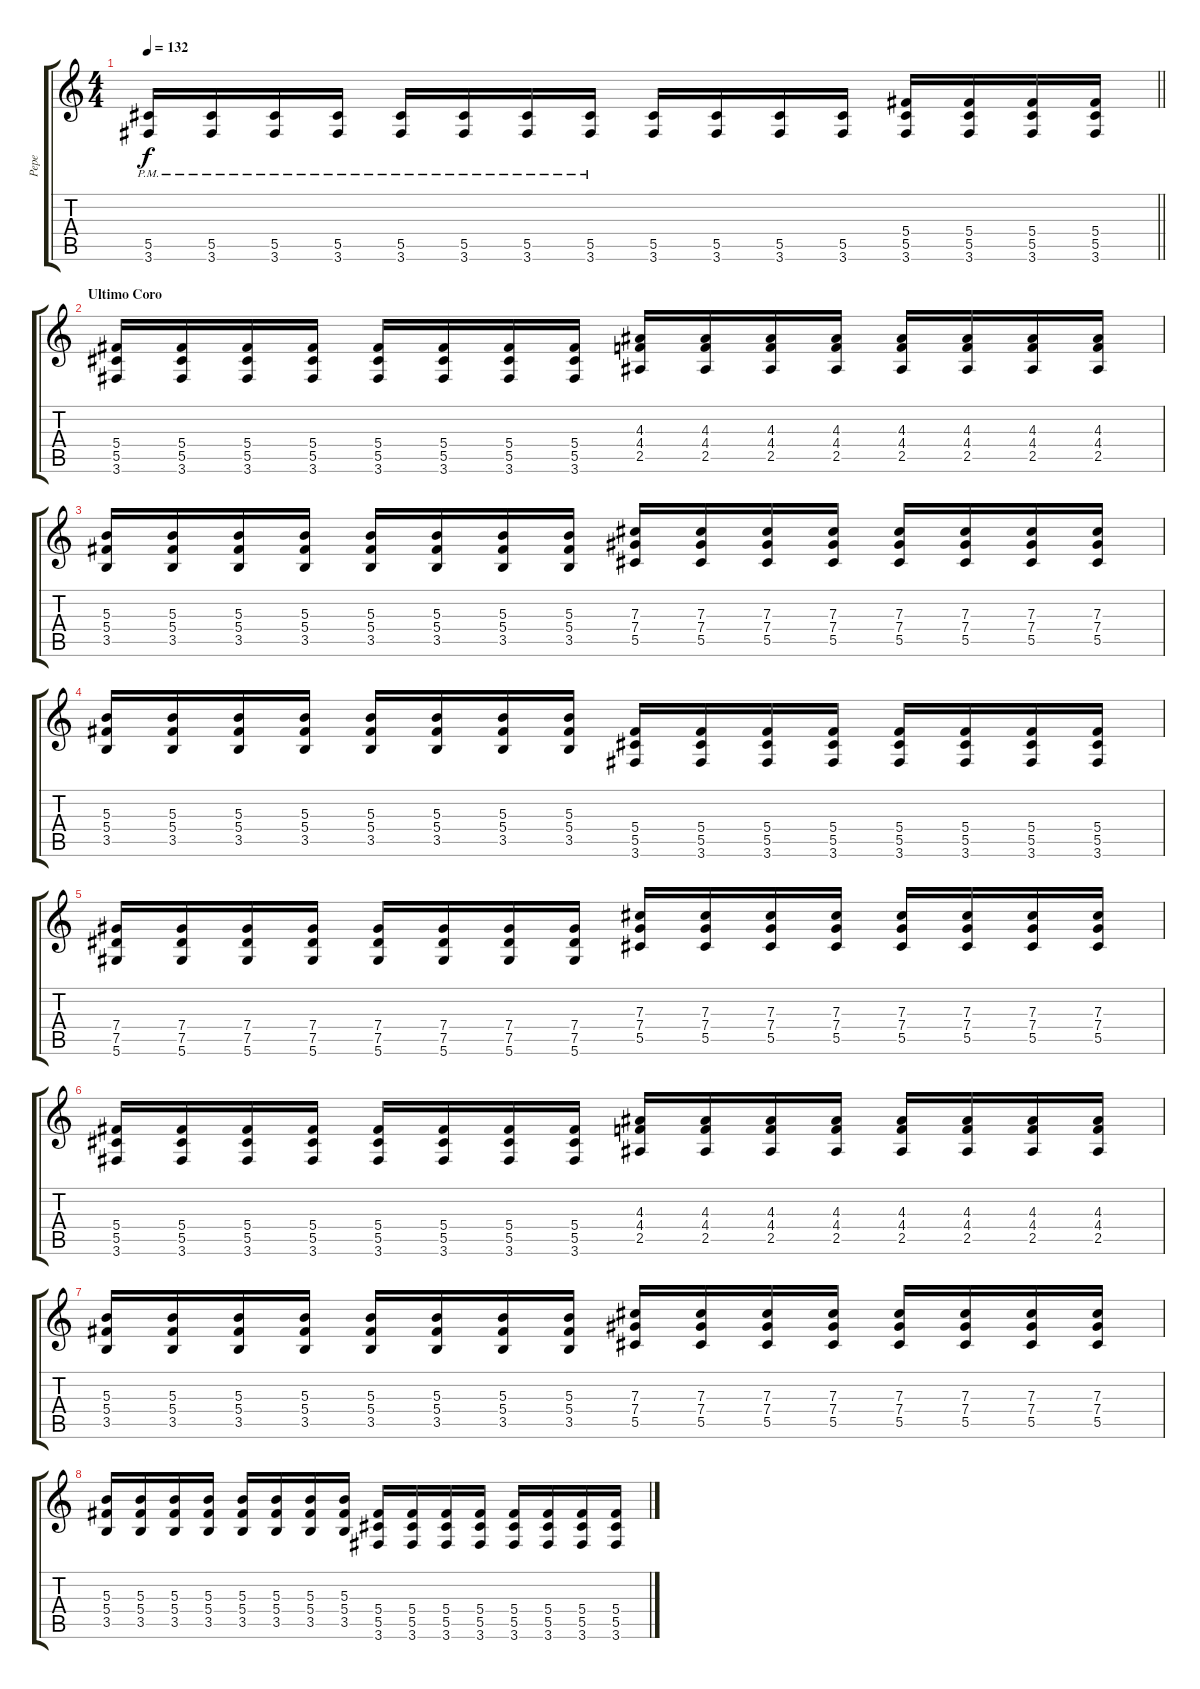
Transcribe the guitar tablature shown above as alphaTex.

\track ("Pepe" "Pepe") {instrument distortionguitar}
\staff {score tabs}
\tuning (Eb4 Bb3 Gb3 Db3 Ab2 Eb2) {hide}
\ts (4 4)
\tempo 132
\clef g2
\barLineRight lightlight
\ks c
(5.5{pm} 3.6{pm}).16{dy f} (5.5{pm} 3.6{pm}).16 (5.5{pm} 3.6{pm}).16 (5.5{pm} 3.6{pm}).16 (5.5{pm} 3.6{pm}).16 (5.5{pm} 3.6{pm}).16 (5.5{pm} 3.6{pm}).16 (5.5{pm} 3.6{pm}).16 (5.5 3.6).16{volume 11} (5.5 3.6).16 (5.5 3.6).16 (5.5 3.6).16{volume 12} (5.4 5.5 3.6).16 (5.4 5.5 3.6).16 (5.4 5.5 3.6).16 (5.4 5.5 3.6).16 |
\section ("" "Ultimo Coro")
(5.4 5.5 3.6).16{volume 10} (5.4 5.5 3.6).16 (5.4 5.5 3.6).16 (5.4 5.5 3.6).16 (5.4 5.5 3.6).16 (5.4 5.5 3.6).16 (5.4 5.5 3.6).16 (5.4 5.5 3.6).16 (4.3 4.4 2.5).16 (4.3 4.4 2.5).16 (4.3 4.4 2.5).16 (4.3 4.4 2.5).16 (4.3 4.4 2.5).16 (4.3 4.4 2.5).16 (4.3 4.4 2.5).16 (4.3 4.4 2.5).16 |
(5.3 5.4 3.5).16 (5.3 5.4 3.5).16 (5.3 5.4 3.5).16 (5.3 5.4 3.5).16 (5.3 5.4 3.5).16 (5.3 5.4 3.5).16 (5.3 5.4 3.5).16 (5.3 5.4 3.5).16 (7.3 7.4 5.5).16 (7.3 7.4 5.5).16 (7.3 7.4 5.5).16 (7.3 7.4 5.5).16 (7.3 7.4 5.5).16 (7.3 7.4 5.5).16 (7.3 7.4 5.5).16 (7.3 7.4 5.5).16 |
(5.3 5.4 3.5).16 (5.3 5.4 3.5).16 (5.3 5.4 3.5).16 (5.3 5.4 3.5).16 (5.3 5.4 3.5).16 (5.3 5.4 3.5).16 (5.3 5.4 3.5).16 (5.3 5.4 3.5).16 (5.4 5.5 3.6).16{volume 10} (5.4 5.5 3.6).16 (5.4 5.5 3.6).16 (5.4 5.5 3.6).16 (5.4 5.5 3.6).16 (5.4 5.5 3.6).16 (5.4 5.5 3.6).16 (5.4 5.5 3.6).16 |
(7.4 7.5 5.6).16 (7.4 7.5 5.6).16 (7.4 7.5 5.6).16 (7.4 7.5 5.6).16 (7.4 7.5 5.6).16 (7.4 7.5 5.6).16 (7.4 7.5 5.6).16 (7.4 7.5 5.6).16 (7.3 7.4 5.5).16 (7.3 7.4 5.5).16 (7.3 7.4 5.5).16 (7.3 7.4 5.5).16 (7.3 7.4 5.5).16 (7.3 7.4 5.5).16 (7.3 7.4 5.5).16 (7.3 7.4 5.5).16 |
(5.4 5.5 3.6).16{volume 10} (5.4 5.5 3.6).16 (5.4 5.5 3.6).16 (5.4 5.5 3.6).16 (5.4 5.5 3.6).16 (5.4 5.5 3.6).16 (5.4 5.5 3.6).16 (5.4 5.5 3.6).16 (4.3 4.4 2.5).16 (4.3 4.4 2.5).16 (4.3 4.4 2.5).16 (4.3 4.4 2.5).16 (4.3 4.4 2.5).16 (4.3 4.4 2.5).16 (4.3 4.4 2.5).16 (4.3 4.4 2.5).16 |
(5.3 5.4 3.5).16 (5.3 5.4 3.5).16 (5.3 5.4 3.5).16 (5.3 5.4 3.5).16 (5.3 5.4 3.5).16 (5.3 5.4 3.5).16 (5.3 5.4 3.5).16 (5.3 5.4 3.5).16 (7.3 7.4 5.5).16 (7.3 7.4 5.5).16 (7.3 7.4 5.5).16 (7.3 7.4 5.5).16 (7.3 7.4 5.5).16 (7.3 7.4 5.5).16 (7.3 7.4 5.5).16 (7.3 7.4 5.5).16 |
(5.3 5.4 3.5).16 (5.3 5.4 3.5).16 (5.3 5.4 3.5).16 (5.3 5.4 3.5).16 (5.3 5.4 3.5).16 (5.3 5.4 3.5).16 (5.3 5.4 3.5).16 (5.3 5.4 3.5).16 (5.4 5.5 3.6).16{volume 10} (5.4 5.5 3.6).16 (5.4 5.5 3.6).16 (5.4 5.5 3.6).16 (5.4 5.5 3.6).16 (5.4 5.5 3.6).16 (5.4 5.5 3.6).16 (5.4 5.5 3.6).16
